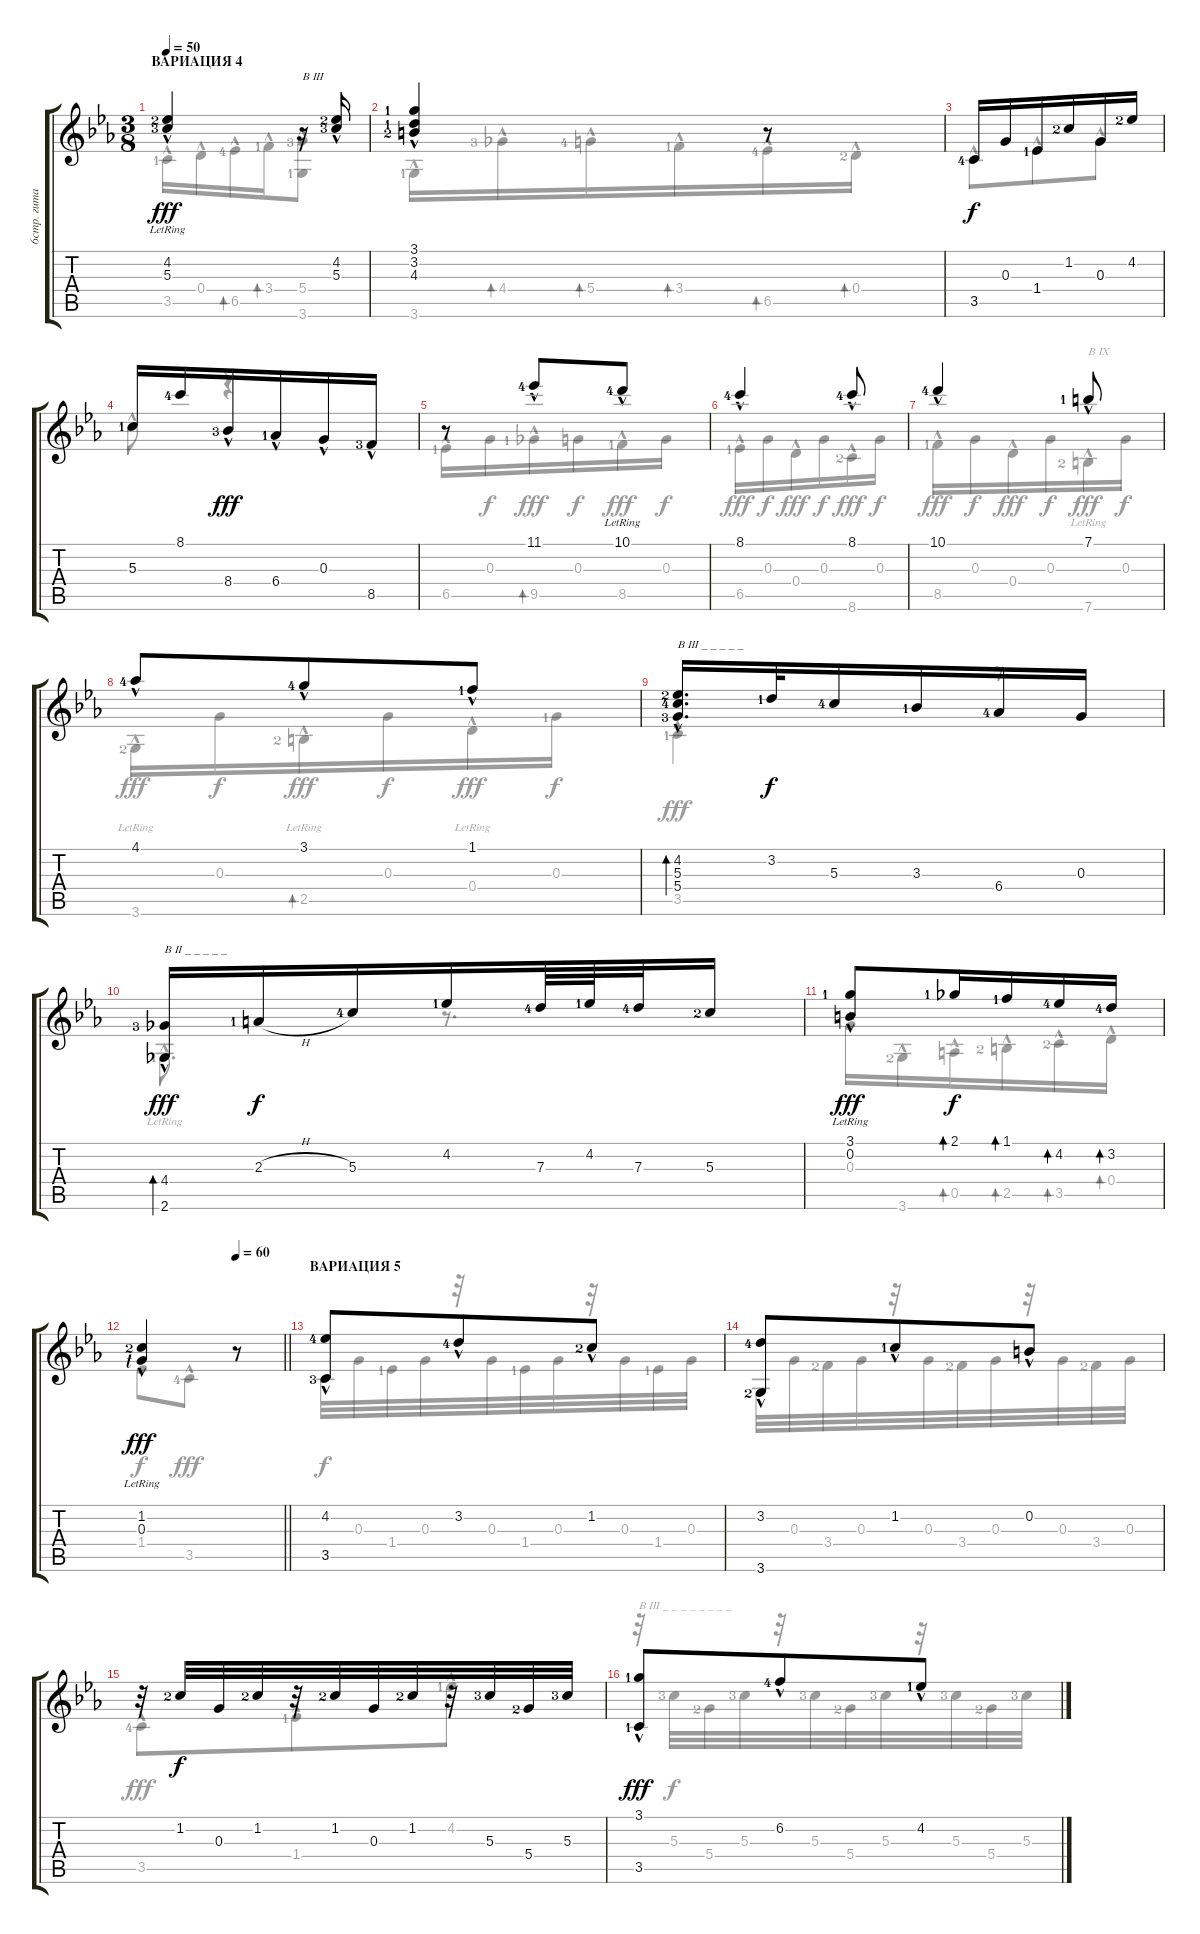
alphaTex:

\track ("6стр. гитара" "6стр. гита") {instrument acousticguitarnylon}
\staff {score tabs}
\tuning (E4 B3 G3 D3 A2 E2) {hide}
\voice
\ts (3 8)
\section ("" "ВАРИАЦИЯ 4")
\tempo 50
\clef g2
\ks cminor
(4.2{hac lr lf 3} 5.3{hac lr lf 4}).4{dy fff} r.16{txt "B III"} (4.2{hac lf 3} 5.3{hac lf 4}).16 |
(3.1{hac lf 2} 3.2{hac lf 2} 4.3{hac lf 3}).4 r.8 |
3.5{lf 5}.16{dy f} 0.3.16 1.4{lf 2}.16 1.2{lf 3}.16 0.3.16 4.2{lf 3}.16 |
5.3{lf 2}.16 8.1{lf 5}.16 8.4{hac lf 4}.16{dy fff} 6.4{hac lf 2}.16 0.3{hac}.16 8.5{hac lf 4}.16 |
r.8 11.1{hac lf 5}.8 10.1{hac lr lf 5}.8 |
8.1{hac lf 5}.4 8.1{hac lf 5}.8 |
10.1{hac lf 5}.4 7.1{hac lf 2}.8 |
4.1{hac lf 5}.8 3.1{hac lf 5}.8 1.1{hac lf 2}.8 |
(4.2{hac lf 3} 5.3{hac lf 5} 5.4{hac lf 4}).16{d bd 480 txt "B III _ _ _ _ _"} 3.2{lf 2}.32{dy f} 5.3{lf 5}.16 3.3{lf 2}.16 6.4{lf 5}.16 0.3.16 |
(4.4{hac lf 4} 2.6).16{bd 480 txt "B II _ _ _ _ _" dy fff} 2.3{h lf 2}.16{dy f} 5.3{lf 5}.16 4.2{lf 2}.16 7.3{lf 5}.64 4.2{lf 2}.64 7.3{lf 5}.32 5.3{lf 3}.16 |
(3.1{hac lr lf 2} 0.2).8{dy fff} 2.1{lf 2}.16{bd 480 dy f} 1.1{lf 2}.16{bd 480} 4.2{lf 5}.16{bd 480} 3.2{lf 5}.16{bd 480} |
\tempo (60 0.6666666666666666)
\barLineRight lightlight
(1.2{hac lr lf 3} 0.3{hac lr lf 1}).4{dy fff} r.8 |
\section ("" "ВАРИАЦИЯ 5")
(4.2{hac lf 5} 3.5{lf 4}).8 3.2{hac lf 5}.8 1.2{hac lf 3}.8 |
(3.2{hac lf 5} 3.6{hac lf 3}).8 1.2{hac lf 2}.8 0.2{hac}.8 |
r.32 1.2{lf 3}.32{dy f} 0.3.32 1.2{lf 3}.32 r.32 1.2{lf 3}.32 0.3.32 1.2{lf 3}.32 r.32 5.3{lf 4}.32 5.4{lf 3}.32 5.3{lf 4}.32 |
(3.1{lf 2} 3.5{hac lf 2}).8{dy fff} 6.2{hac lf 5}.8 4.2{hac lf 2}.8
\voice
\clef g2
\ottava regular
\simile none
\ks cminor
3.5{hac lf 2}.16{dy fff} 0.4{hac}.16 6.5{hac lf 5}.16{bd 480} 3.4{hac lf 2}.16{bd 480} (5.4{hac lf 4} 3.6{hac lf 2}).8 |
3.6{hac lf 2}.16 4.4{hac lf 4}.16{bd 480} 5.4{hac lf 5}.16{bd 480} 3.4{hac lf 2}.16{bd 480} 6.5{hac lf 5}.16{bd 480} 0.4{hac lf 3}.16{bd 480} |
3.5{hac}.8 1.4{hac}.8 0.3{hac}.8 |
5.3{hac}.8 r.4 |
6.5{hac lf 2}.16 0.3.16{dy f} 9.5{hac lf 2}.16{bd 480 dy fff} 0.3.16{dy f} 8.5{hac lf 2}.16{dy fff} 0.3.16{dy f} |
6.5{hac lf 2}.16{dy fff} 0.3.16{dy f} 0.4{hac}.16{dy fff} 0.3.16{dy f} 8.6{hac lf 3}.16{dy fff} 0.3.16{dy f} |
8.5{hac lf 2}.16{dy fff} 0.3.16{dy f} 0.4{hac}.16{dy fff} 0.3.16{dy f} 7.6{hac lr lf 3}.16{txt "B IX" dy fff} 0.3.16{dy f} |
3.6{hac lr lf 3}.16{dy fff} 0.3.16{dy f} 2.5{hac lr lf 3}.16{bd 480 dy fff} 0.3.16{dy f} 0.4{hac lr}.16{dy fff} 0.3{lf 2}.16{dy f} |
3.5{hac lf 2}.4{dy fff} r.8 |
2.6{hac lr lf 2}.8{d} r.8{d} |
0.3{hac}.16 3.6{hac lf 3}.16 0.5{hac}.16{bd 480} 2.5{hac lf 3}.16{bd 480} 3.5{hac lf 3}.16{bd 480} 0.4{hac}.16{bd 480} |
\barLineRight lightlight
1.4.8{dy f beam merge} 3.5{hac lf 5}.8{dy fff} r.8 |
3.5.32{dy f} 0.3.32 1.4{lf 2}.32 0.3.32 r.32 0.3.32 1.4{lf 2}.32 0.3.32 r.32 0.3.32 1.4{lf 2}.32 0.3.32 |
3.6.32 0.3.32 3.4{lf 3}.32 0.3.32 r.32 0.3.32 3.4{lf 3}.32 0.3.32 r.32 0.3.32 3.4{lf 3}.32 0.3.32 |
3.5{hac lf 5}.8{dy fff} 1.4{hac lf 2}.8 4.2{hac lf 2}.8 |
r.32{txt "B III _ _ _ _ _ _ _ _"} 5.3{lf 4}.32{dy f} 5.4{lf 3}.32 5.3{lf 4}.32 r.32 5.3{lf 4}.32 5.4{lf 3}.32 5.3{lf 4}.32 r.32 5.3{lf 4}.32 5.4{lf 3}.32 5.3{lf 4}.32
